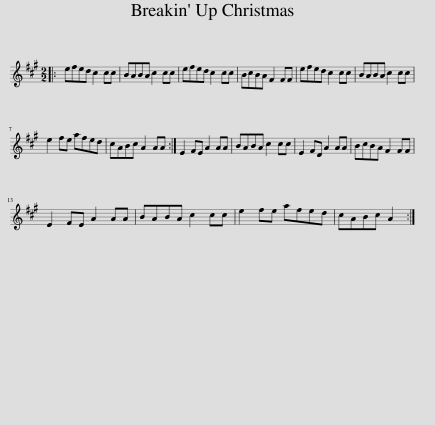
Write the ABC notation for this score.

X:1
L:1/8
M:2/2
I:linebreak $
K:A
V:1 treble
V:1
|: efed c2 cc | BABA c2 cc | efed c2 cc | BcBA F2 FF | efed c2 cc | %5
 BABA c2 cc |$ e2 fe afed | cABc A2 AA :| E2 FE A2 AA | BABA c2 cc | %10
 E2 FD A2 AA | BcBA F2 FF |$ E2 FE A2 AA | BABA c2 cc | e2 fe afed | %15
 cABc A2 :| %16
